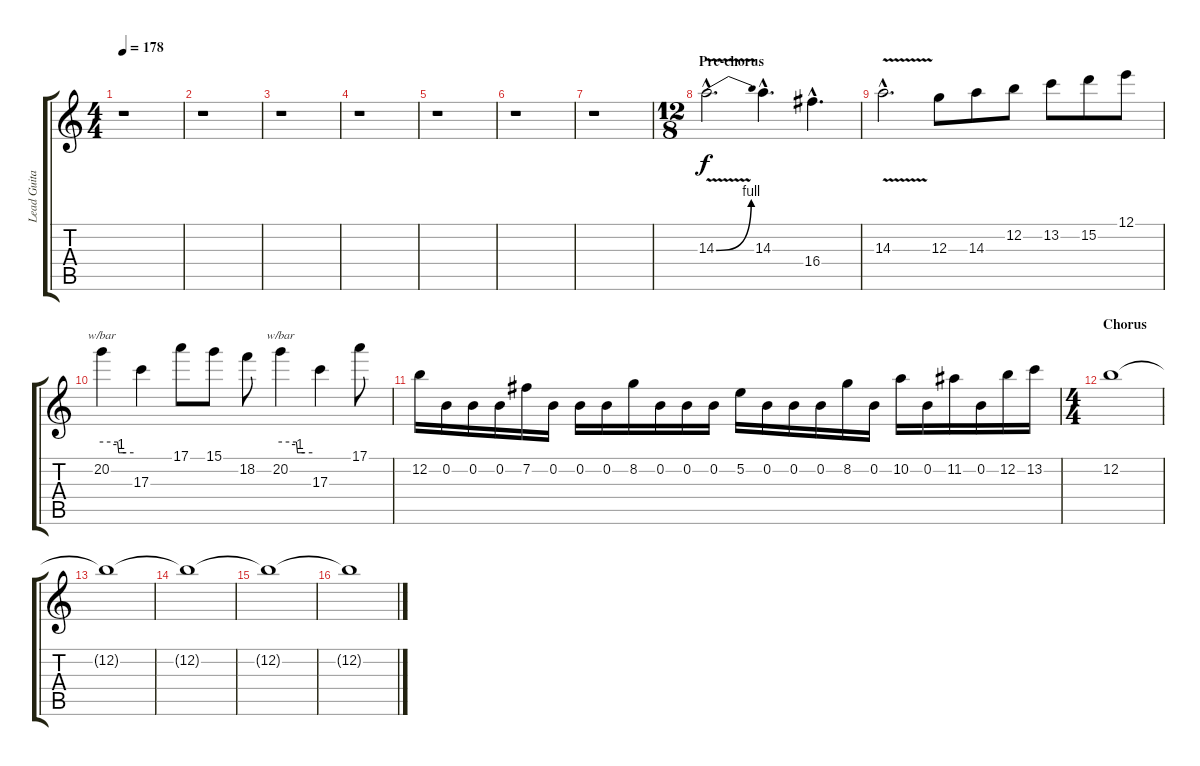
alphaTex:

\track ("Lead Guitar 2" "Lead Guita") {instrument overdrivenguitar}
\staff {score tabs}
\tuning (E4 B3 G3 D3 A2 E2) {hide}
\ts (4 4)
\tempo 178
\clef g2
\ks c
r.1{dy f} |
r.1 |
r.1 |
r.1 |
r.1 |
r.1 |
r.1 |
\ts (12 8)
\section ("" "Pre-chorus")
14.3{be (bend 0 0 60 4) v hac}.2{d volume 15} 14.3{hac}.4{d} 16.4{hac}.4{d} |
14.3{v hac}.2{d} 12.3.8 14.3.8 12.2.8 13.2.8 15.2.8 12.1.8 |
20.2.4{tbe (custom default 0 0 30 0 32 -4 35 -4 45 -4 60 -4)} 17.3.4 17.1.8 15.1.8 18.2.8 20.2.4{tbe (custom default 0 0 30 0 32 -4 45 -4 60 -4)} 17.3.4 17.1.8 |
12.2.16 0.2.16 0.2.16 0.2.16 7.2.16 0.2.16 0.2.16 0.2.16 8.2.16 0.2.16 0.2.16 0.2.16 5.2.16 0.2.16 0.2.16 0.2.16 8.2.16 0.2.16 10.2.16 0.2.16 11.2.16 0.2.16 12.2.16 13.2.16 |
\ts (4 4)
\section ("" "Chorus")
12.2.1 |
12.2{t}.1 |
12.2{t}.1 |
12.2{t}.1 |
12.2{t}.1
